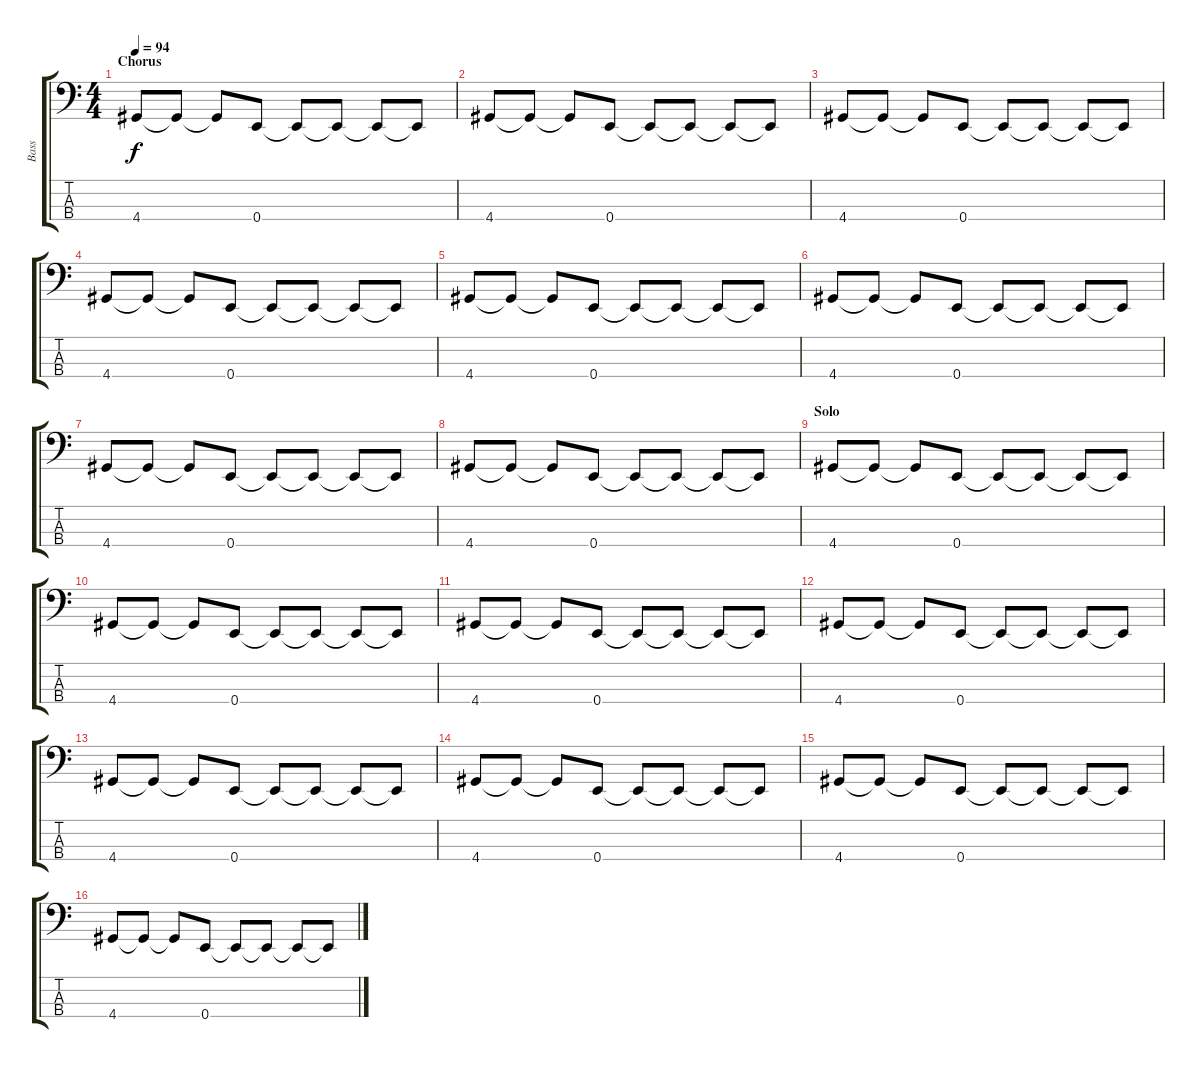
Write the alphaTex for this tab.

\track ("Bass" "Bass") {instrument electricbasspick}
\staff {score tabs}
\tuning (G2 D2 A1 E1) {hide}
\ts (4 4)
\section ("" "Chorus")
\tempo 94
\clef f4
\ks c
4.4.8{dy f} 4.4{t}.8 4.4{t}.8 0.4.8 0.4{t}.8 0.4{t}.8 0.4{t}.8 0.4{t}.8 |
4.4.8 4.4{t}.8 4.4{t}.8 0.4.8 0.4{t}.8 0.4{t}.8 0.4{t}.8 0.4{t}.8 |
4.4.8 4.4{t}.8 4.4{t}.8 0.4.8 0.4{t}.8 0.4{t}.8 0.4{t}.8 0.4{t}.8 |
4.4.8 4.4{t}.8 4.4{t}.8 0.4.8 0.4{t}.8 0.4{t}.8 0.4{t}.8 0.4{t}.8 |
4.4.8 4.4{t}.8 4.4{t}.8 0.4.8 0.4{t}.8 0.4{t}.8 0.4{t}.8 0.4{t}.8 |
4.4.8 4.4{t}.8 4.4{t}.8 0.4.8 0.4{t}.8 0.4{t}.8 0.4{t}.8 0.4{t}.8 |
4.4.8 4.4{t}.8 4.4{t}.8 0.4.8 0.4{t}.8 0.4{t}.8 0.4{t}.8 0.4{t}.8 |
4.4.8 4.4{t}.8 4.4{t}.8 0.4.8 0.4{t}.8 0.4{t}.8 0.4{t}.8 0.4{t}.8 |
\section ("" "Solo")
4.4.8 4.4{t}.8 4.4{t}.8 0.4.8 0.4{t}.8 0.4{t}.8 0.4{t}.8 0.4{t}.8 |
4.4.8 4.4{t}.8 4.4{t}.8 0.4.8 0.4{t}.8 0.4{t}.8 0.4{t}.8 0.4{t}.8 |
4.4.8 4.4{t}.8 4.4{t}.8 0.4.8 0.4{t}.8 0.4{t}.8 0.4{t}.8 0.4{t}.8 |
4.4.8 4.4{t}.8 4.4{t}.8 0.4.8 0.4{t}.8 0.4{t}.8 0.4{t}.8 0.4{t}.8 |
4.4.8 4.4{t}.8 4.4{t}.8 0.4.8 0.4{t}.8 0.4{t}.8 0.4{t}.8 0.4{t}.8 |
4.4.8 4.4{t}.8 4.4{t}.8 0.4.8 0.4{t}.8 0.4{t}.8 0.4{t}.8 0.4{t}.8 |
4.4.8 4.4{t}.8 4.4{t}.8 0.4.8 0.4{t}.8 0.4{t}.8 0.4{t}.8 0.4{t}.8 |
4.4.8 4.4{t}.8 4.4{t}.8 0.4.8 0.4{t}.8 0.4{t}.8 0.4{t}.8 0.4{t}.8
